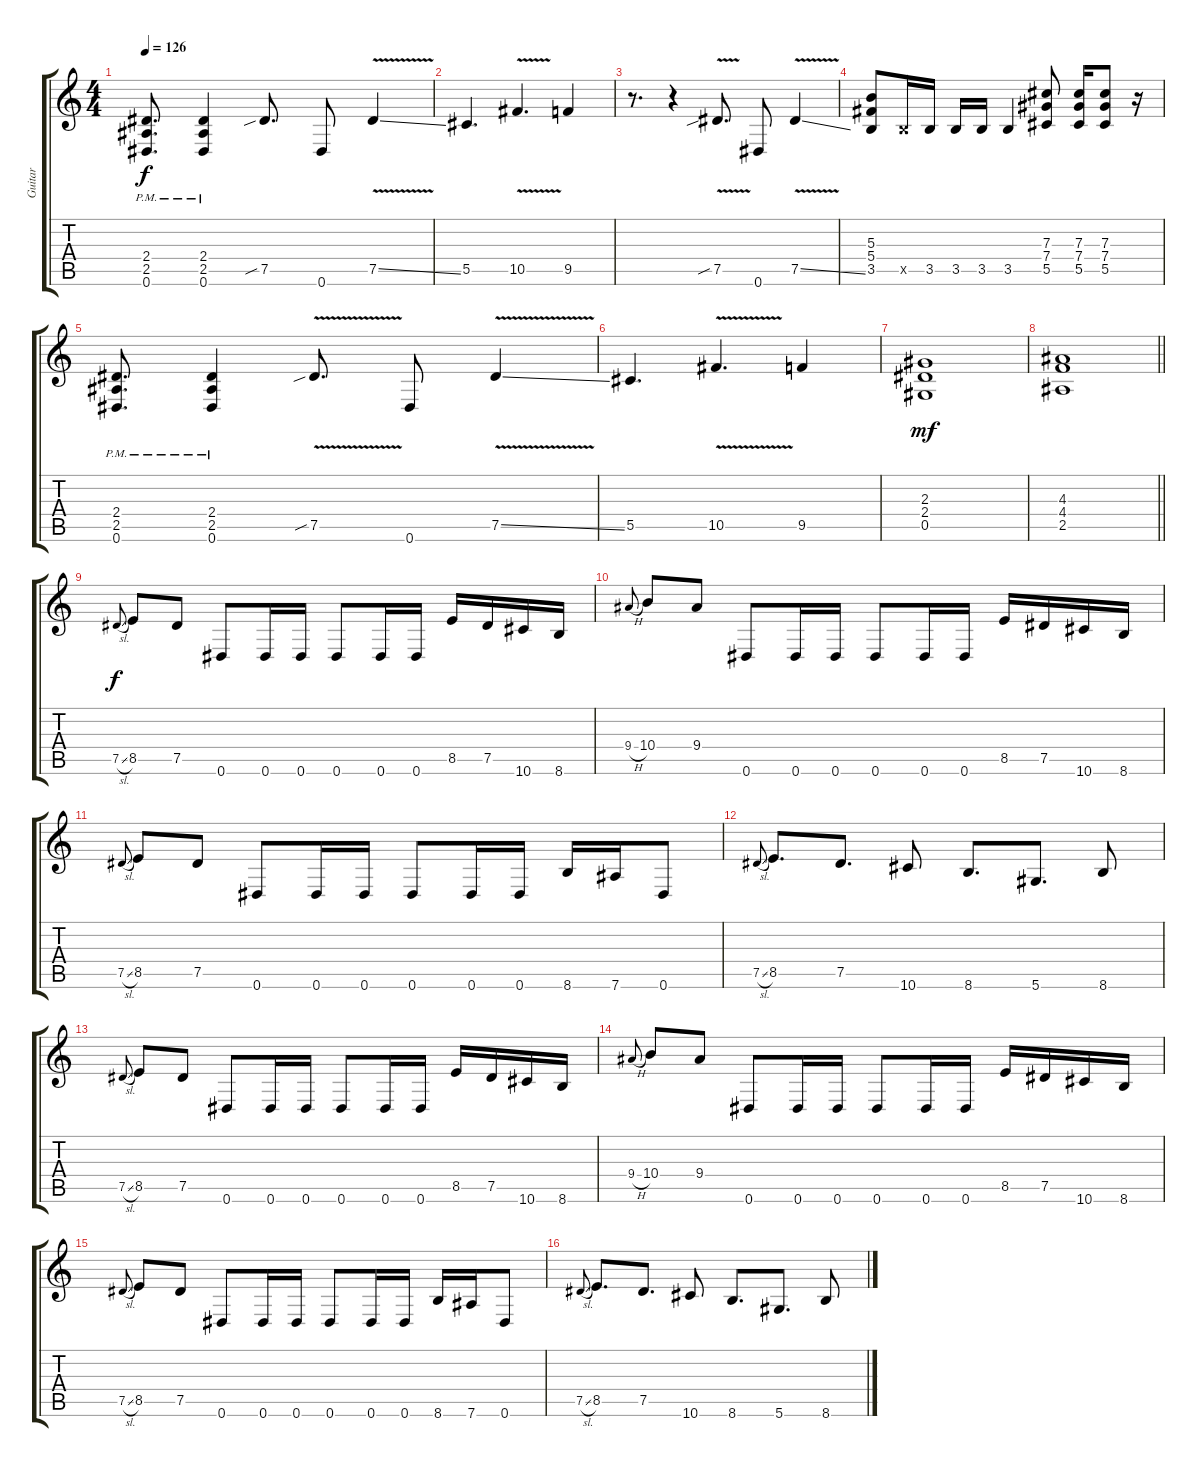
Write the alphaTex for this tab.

\track ("Guitar" "Guitar") {instrument electricguitarjazz}
\staff {score tabs}
\tuning (Eb4 Bb3 Gb3 Db3 Ab2 Eb2) {hide}
\ts (4 4)
\tempo 126
\clef g2
\ks c
(2.4{pm} 2.5{pm} 0.6{pm}).8{d dy f} (2.4{pm} 2.5{pm} 0.6{pm}).4 7.5{sib}.8{d} 0.6.8 7.5{v ss}.4 |
5.5.4{d} 10.5{v}.4{d} 9.5.4 |
r.8{d} r.4 7.5{v sib}.8{d} 0.6.8 7.5{v ss}.4 |
(5.3 5.4 3.5).8 3.5{x}.16 3.5.16 3.5.16 3.5.16 3.5.4 (7.3 7.4 5.5).8 (7.3 7.4 5.5).16 (7.3 7.4 5.5).8 r.16 |
(2.4{pm} 2.5{pm} 0.6{pm}).8{d} (2.4{pm} 2.5{pm} 0.6{pm}).4 7.5{v sib}.8{d} 0.6.8 7.5{v ss}.4 |
5.5.4{d} 10.5{v}.4{d} 9.5.4 |
(2.3 2.4 0.5).1{dy mf} |
\barLineRight lightlight
(4.3 4.4 2.5).1 |
7.5{sl}.8{gr onbeat dy f} 8.5.8 7.5.8 0.6.8 0.6.16 0.6.16 0.6.8 0.6.16 0.6.16 8.5.16 7.5.16 10.6.16 8.6.16 |
9.4{h}.8{gr onbeat} 10.4.8 9.4.8 0.6.8 0.6.16 0.6.16 0.6.8 0.6.16 0.6.16 8.5.16 7.5.16 10.6.16 8.6.16 |
7.5{sl}.8{gr onbeat} 8.5.8 7.5.8 0.6.8 0.6.16 0.6.16 0.6.8 0.6.16 0.6.16 8.6.16 7.6.16 0.6.8 |
7.5{sl}.8{gr onbeat} 8.5.8{d} 7.5.8{d} 10.6.8 8.6.8{d} 5.6.8{d} 8.6.8 |
7.5{sl}.8{gr onbeat} 8.5.8 7.5.8 0.6.8 0.6.16 0.6.16 0.6.8 0.6.16 0.6.16 8.5.16 7.5.16 10.6.16 8.6.16 |
9.4{h}.8{gr onbeat} 10.4.8 9.4.8 0.6.8 0.6.16 0.6.16 0.6.8 0.6.16 0.6.16 8.5.16 7.5.16 10.6.16 8.6.16 |
7.5{sl}.8{gr onbeat} 8.5.8 7.5.8 0.6.8 0.6.16 0.6.16 0.6.8 0.6.16 0.6.16 8.6.16 7.6.16 0.6.8 |
7.5{sl}.8{gr onbeat} 8.5.8{d} 7.5.8{d} 10.6.8 8.6.8{d} 5.6.8{d} 8.6.8
